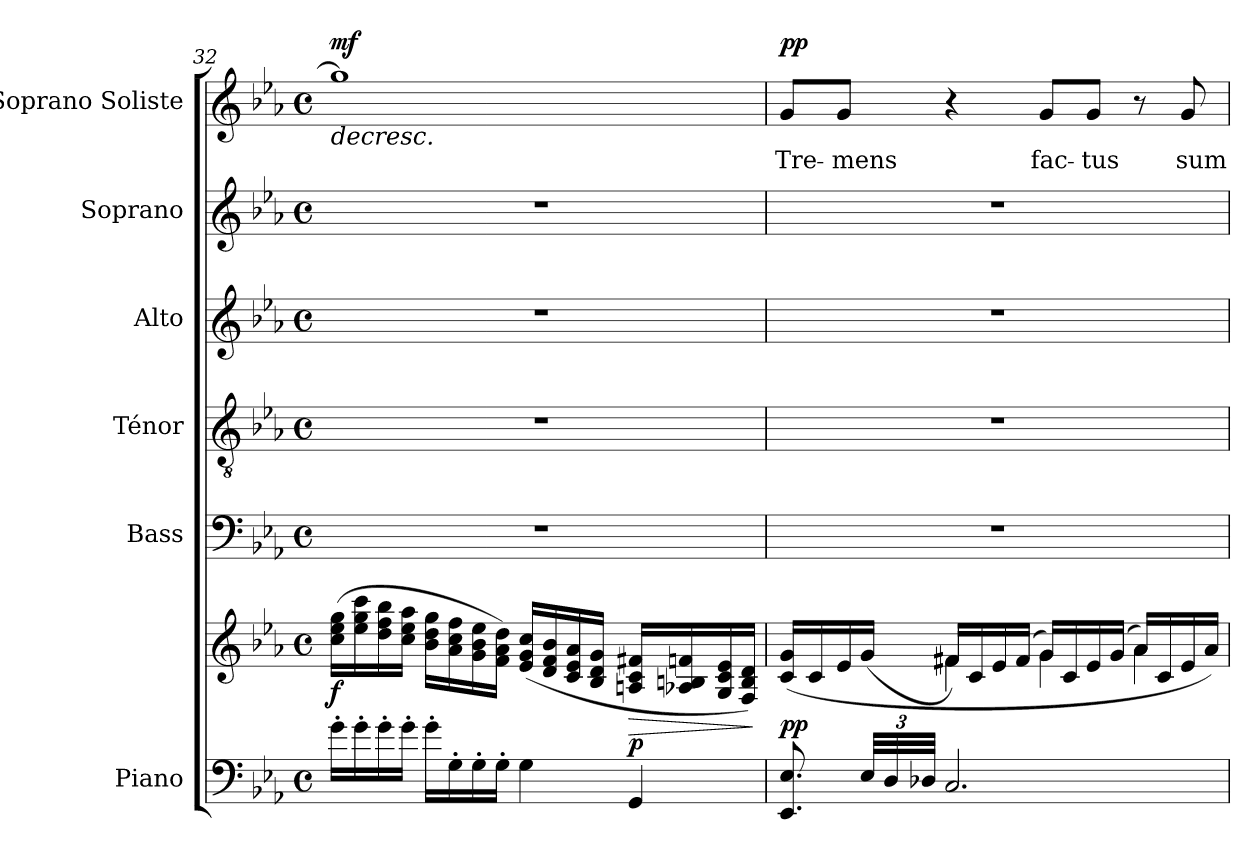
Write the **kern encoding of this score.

**kern	**kern	**dynam	**kern	**kern	**kern	**kern	**kern	**text	**dynam
*part6	*part6	*part6	*part5	*part4	*part3	*part2	*part1	*part1	*part1
*staff7	*staff6	*staff6/7	*staff5	*staff4	*staff3	*staff2	*staff1	*staff1	*staff1
*I"Piano	*	*	*I"Bass	*I"Ténor	*I"Alto	*I"Soprano	*I"Soprano Soliste	*	*
*I'Pno.	*	*	*I'B.	*I'T.	*I'A.	*I'S.	*	*	*
!!LO:LB:g=z
*clefF4	*clefG2	*	*clefF4	*clefGv2	*clefG2	*clefG2	*clefG2	*	*
*	*	*	*	*	*	*ITrd2c3	*	*	*
*k[b-e-a-]	*k[b-e-a-]	*	*k[b-e-a-]	*k[b-e-a-]	*k[b-e-a-]	*k[]	*k[b-e-a-]	*	*
*M4/4	*M4/4	*	*M4/4	*M4/4	*M4/4	*M4/4	*M4/4	*	*
*met(c)	*met(c)	*	*met(c)	*met(c)	*met(c)	*met(c)	*met(c)	*	*
=32	=32	=32	=32	=32	=32	=32	=32	=32	=32
!	!	!LO:DY:b	!	!	!	!	!	!	!LO:HP:b
!	!	!	!	!	!	!	!	!	!LO:DY:n=1:a
16g'\LL	(16cc\ 16ee-\ 16gg\LL	f	1r	1r	1r	1r	1gg]	.	> mf
16g'\	16ee-\ 16gg\ 16ccc\	.	.	.	.	.	.	.	.
16g'\	16dd\ 16ff\ 16bb-\	.	.	.	.	.	.	.	.
16g'\JJ	16cc\ 16ee-\ 16aa-\JJ	.	.	.	.	.	.	.	.
16g'\LL	16b-\ 16dd\ 16gg\LL	.	.	.	.	.	.	.	.
16G'\	16a-\ 16cc\ 16ff\	.	.	.	.	.	.	.	.
16G'\	16g\ 16b-\ 16ee-\	.	.	.	.	.	.	.	.
16G'\JJ	16f\ 16a-\ 16dd\JJ)	.	.	.	.	.	.	.	.
4G\	(16e-/ 16g/ 16cc/LL	.	.	.	.	.	.	.	.
.	16d/ 16f/ 16b-/	.	.	.	.	.	.	.	.
.	16c/ 16e-/ 16a-/	.	.	.	.	.	.	.	.
.	16B-/ 16d/ 16g/JJ	.	.	.	.	.	.	.	.
!	!	!LO:HP:b	!	!	!	!	!	!	!
!	!	!LO:DY:n=1:a=2	!	!	!	!	!	!	!
4GG/	16An/ 16c/ 16f#X/LL	> p	.	.	.	.	.	.	.
.	16A-X/ 16Bn/ 16fn/	.	.	.	.	.	.	.	.
.	16G/ 16c/ 16e-/	.	.	.	.	.	.	.	.
.	16F/ 16B/ 16d/JJ)	.	.	.	.	.	.	.	.
.	.	]	.	.	.	.	.	.	.
=33	=33	=33	=33	=33	=33	=33	=33	=33	=33
*	*^	*	*	*	*	*	*	*	*
!	!	!	!LO:DY:a=2	!	!	!	!	!	!	!LO:DY:a
8.EE-/ 8.E-/	(>16c/ 16g/LL	4ryy	pp	1r	1r	1r	1r	8g/L	Tre-	pp
.	16c/	.	.	.	.	.	.	.	.	.
.	16e-/	.	.	.	.	.	.	8g/J	-mens	]
*Xbrackettup	*	*	*	*	*	*	*	*	*	*
48E-/LLL	(16g/JJ	.	.	.	.	.	.	.	.	.
48D/	.	.	.	.	.	.	.	.	.	.
48D-X/JJJ	.	.	.	.	.	.	.	.	.	.
2.C/	16f#X/LL)	4f#\	.	.	.	.	.	4r	.	.
.	16c/	.	.	.	.	.	.	.	.	.
.	16e-/	.	.	.	.	.	.	.	.	.
.	(16f#/JJ	.	.	.	.	.	.	.	.	.
.	16g/LL)	4g\	.	.	.	.	.	8g/L	fac-	.
.	16c/	.	.	.	.	.	.	.	.	.
.	16e-/	.	.	.	.	.	.	8g/J	-tus	.
.	(16g/JJ	.	.	.	.	.	.	.	.	.
.	16a-/LL)	4a-\	.	.	.	.	.	8r	.	.
.	16c/	.	.	.	.	.	.	.	.	.
.	16e-/	.	.	.	.	.	.	8g/	sum	.
.	16a-/JJ)	.	.	.	.	.	.	.	.	.
*	*v	*v	*	*	*	*	*	*	*	*
=	=	=	=	=	=	=	=	=	=
*-	*-	*-	*-	*-	*-	*-	*-	*-	*-
